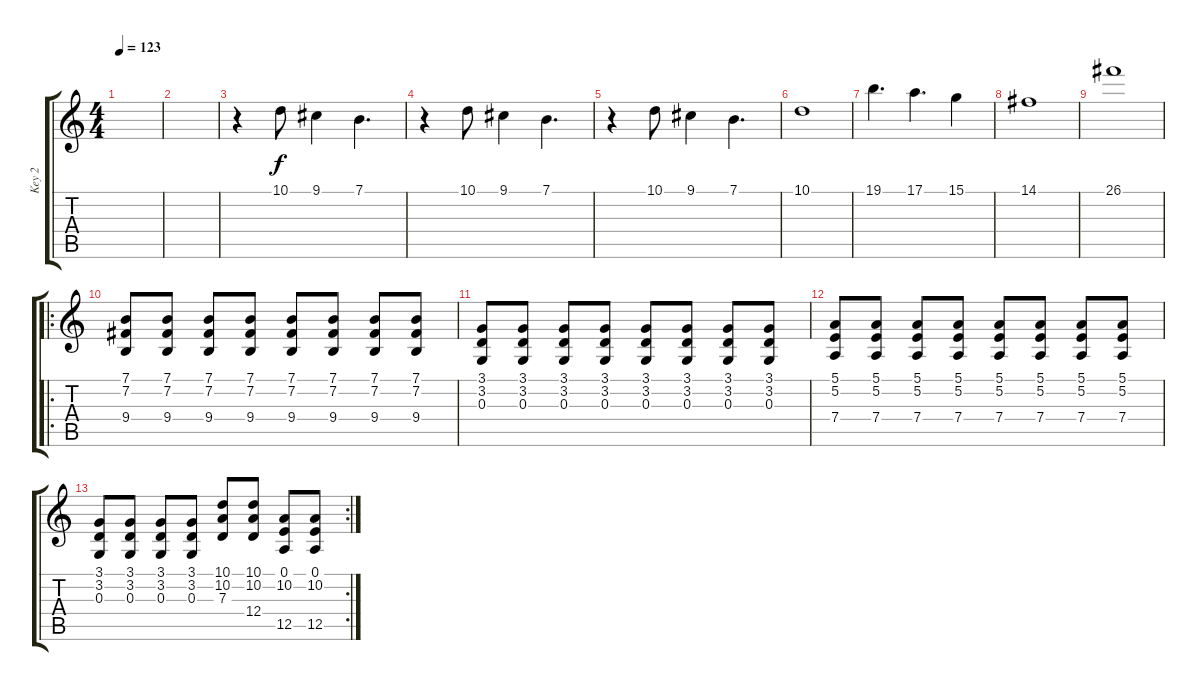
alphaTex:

\track ("Key 2" "Key 2") {instrument musicbox}
\staff {score tabs}
\tuning (E4 B3 G3 D3 A2 E2) {hide}
\ts (4 4)
\tempo 123
\clef g2
\ks c
|
|
r.4 10.1.8 9.1.4 7.1.4{d} |
r.4 10.1.8 9.1.4 7.1.4{d} |
r.4 10.1.8 9.1.4 7.1.4{d} |
10.1.1 |
19.1.4{d} 17.1.4{d} 15.1.4 |
14.1.1 |
26.1.1 |
\ro
(7.1 7.2 9.4).8{instrument brightacousticpiano} (7.1 7.2 9.4).8{instrument brightacousticpiano} (7.1 7.2 9.4).8 (7.1 7.2 9.4).8 (7.1 7.2 9.4).8 (7.1 7.2 9.4).8 (7.1 7.2 9.4).8 (7.1 7.2 9.4).8 |
(3.1 3.2 0.3).8 (3.1 3.2 0.3).8 (3.1 3.2 0.3).8 (3.1 3.2 0.3).8 (3.1 3.2 0.3).8 (3.1 3.2 0.3).8 (3.1 3.2 0.3).8 (3.1 3.2 0.3).8 |
(5.1 5.2 7.4).8 (5.1 5.2 7.4).8 (5.1 5.2 7.4).8 (5.1 5.2 7.4).8 (5.1 5.2 7.4).8 (5.1 5.2 7.4).8 (5.1 5.2 7.4).8 (5.1 5.2 7.4).8 |
\rc 2
(3.1 3.2 0.3).8 (3.1 3.2 0.3).8 (3.1 3.2 0.3).8 (3.1 3.2 0.3).8 (10.1 10.2 7.3).8 (10.1 10.2 12.4).8 (0.1 10.2 12.5).8 (0.1 10.2 12.5).8
